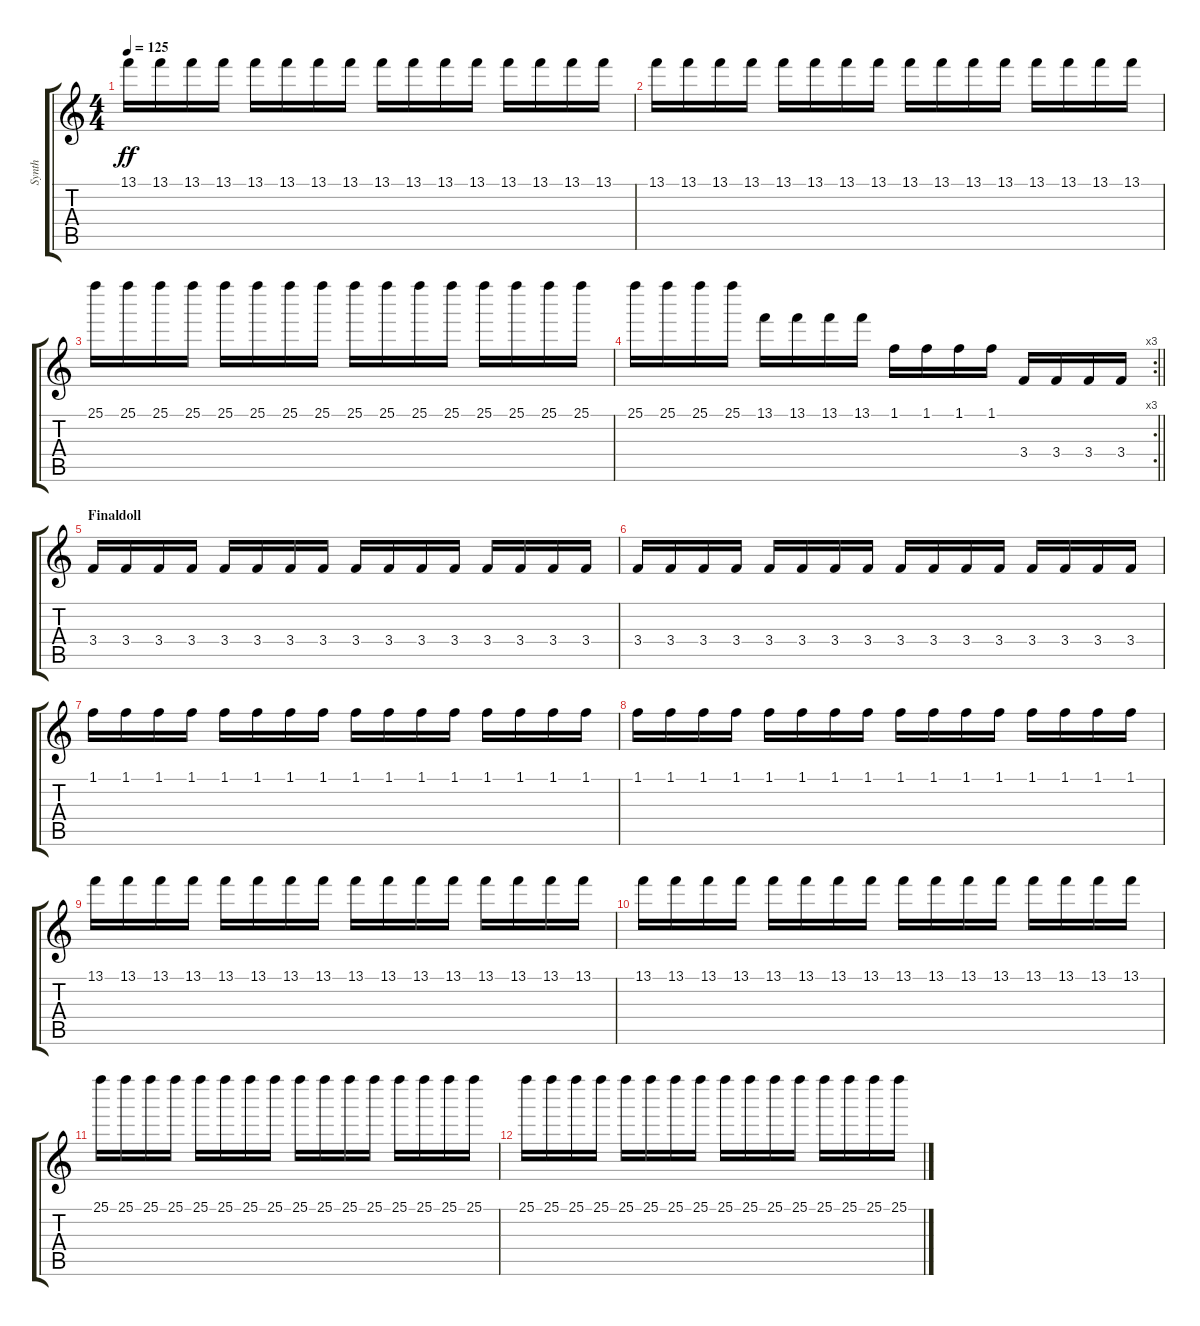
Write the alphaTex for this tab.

\track ("Synth" "Synth") {instrument synthbass1}
\staff {score tabs}
\tuning (E4 B3 G3 D3 A2 E2) {hide}
\ts (4 4)
\tempo 125
\clef g2
\ks c
13.1.16{dy ff} 13.1.16 13.1.16 13.1.16 13.1.16 13.1.16 13.1.16 13.1.16 13.1.16 13.1.16 13.1.16 13.1.16 13.1.16 13.1.16 13.1.16 13.1.16 |
13.1.16 13.1.16 13.1.16 13.1.16 13.1.16 13.1.16 13.1.16 13.1.16 13.1.16 13.1.16 13.1.16 13.1.16 13.1.16 13.1.16 13.1.16 13.1.16 |
25.1.16 25.1.16 25.1.16 25.1.16 25.1.16 25.1.16 25.1.16 25.1.16 25.1.16 25.1.16 25.1.16 25.1.16 25.1.16 25.1.16 25.1.16 25.1.16 |
\rc 3
\barLineRight lightlight
25.1.16 25.1.16 25.1.16 25.1.16 13.1.16 13.1.16 13.1.16 13.1.16 1.1.16 1.1.16 1.1.16 1.1.16 3.4.16 3.4.16 3.4.16 3.4.16 |
\section ("" "Finaldoll")
3.4.16{volume 13} 3.4.16 3.4.16 3.4.16 3.4.16 3.4.16 3.4.16 3.4.16 3.4.16 3.4.16 3.4.16 3.4.16 3.4.16 3.4.16 3.4.16 3.4.16 |
3.4.16 3.4.16 3.4.16 3.4.16 3.4.16 3.4.16 3.4.16 3.4.16 3.4.16 3.4.16 3.4.16 3.4.16 3.4.16 3.4.16 3.4.16 3.4.16 |
1.1.16 1.1.16 1.1.16 1.1.16 1.1.16 1.1.16 1.1.16 1.1.16 1.1.16 1.1.16 1.1.16 1.1.16 1.1.16 1.1.16 1.1.16 1.1.16 |
1.1.16 1.1.16 1.1.16 1.1.16 1.1.16 1.1.16 1.1.16 1.1.16 1.1.16 1.1.16 1.1.16 1.1.16 1.1.16 1.1.16 1.1.16 1.1.16 |
13.1.16 13.1.16 13.1.16 13.1.16 13.1.16 13.1.16 13.1.16 13.1.16 13.1.16 13.1.16 13.1.16 13.1.16 13.1.16 13.1.16 13.1.16 13.1.16 |
13.1.16 13.1.16 13.1.16 13.1.16 13.1.16 13.1.16 13.1.16 13.1.16 13.1.16 13.1.16 13.1.16 13.1.16 13.1.16 13.1.16 13.1.16 13.1.16 |
25.1.16 25.1.16 25.1.16 25.1.16 25.1.16 25.1.16 25.1.16 25.1.16 25.1.16 25.1.16 25.1.16 25.1.16 25.1.16 25.1.16 25.1.16 25.1.16 |
25.1.16 25.1.16 25.1.16 25.1.16 25.1.16 25.1.16 25.1.16 25.1.16 25.1.16 25.1.16 25.1.16 25.1.16 25.1.16 25.1.16 25.1.16 25.1.16
